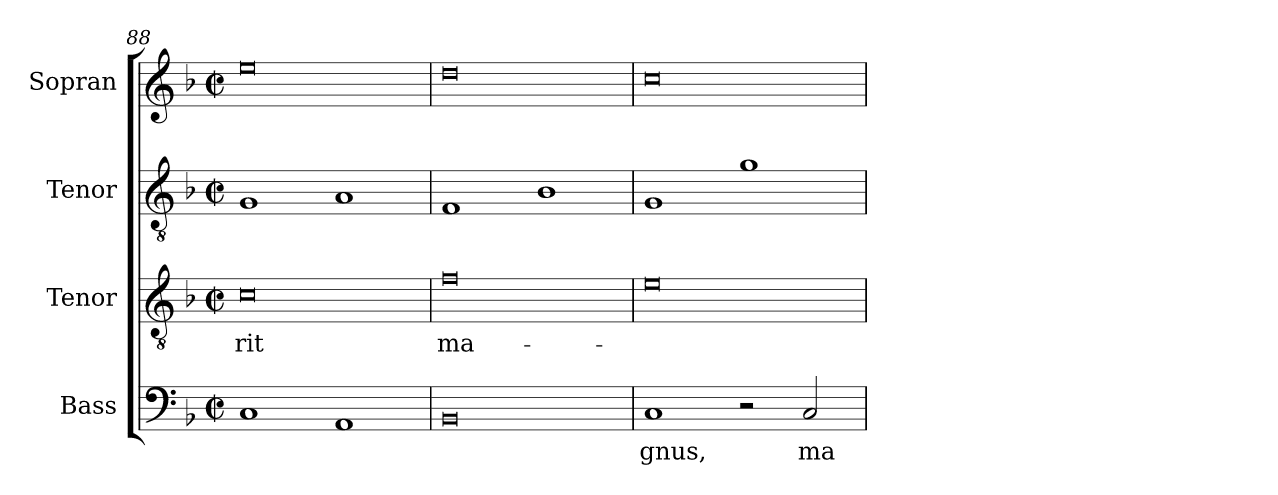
**kern	**text	**kern	**text	**kern	**kern
*part4	*part4	*part3	*part3	*part2	*part1
*staff4	*staff4	*staff3	*staff3	*staff2	*staff1
*I"Bass	*	*I"Tenor	*	*I"Tenor	*I"Sopran
*	*	*I'Tenor	*	*	*
*clefF4	*	*clefGv2	*	*clefGv2	*clefG2
*	*	*ITrd7c12	*	*ITrd7c12	*
*k[b-]	*	*k[b-]	*	*k[b-]	*k[b-]
*F:	*	*F:	*	*F:	*F:
*M2/2	*	*M2/2	*	*M2/2	*M2/2
*met(c|)	*	*met(c|)	*	*met(c|)	*met(c|)
=88	=88	=88	=88	=88	=88
!	!	!	!LO:LY:b:color=#000000	!	!
1Ci	.	0Ci	-rit	1GGi	0eei
1AAi	.	.	.	1AAi	.
=89	=89	=89	=89	=89	=89
!	!	!	!LO:LY:b:color=#000000	!	!
0BB-i	.	0Fi	ma-	1FFi	0ddi
.	.	.	.	1BB-i	.
=90	=90	=90	=90	=90	=90
!	!LO:LY:b:color=#000000	!	!	!	!
1Ci	-gnus,	0Ei	.	1GGi	0cci
2r	.	.	.	1Gi	.
!	!LO:LY:b:color=#000000	!	!	!	!
2Ci/	ma-	.	.	.	.
=	=	=	=	=	=
*-	*-	*-	*-	*-	*-
